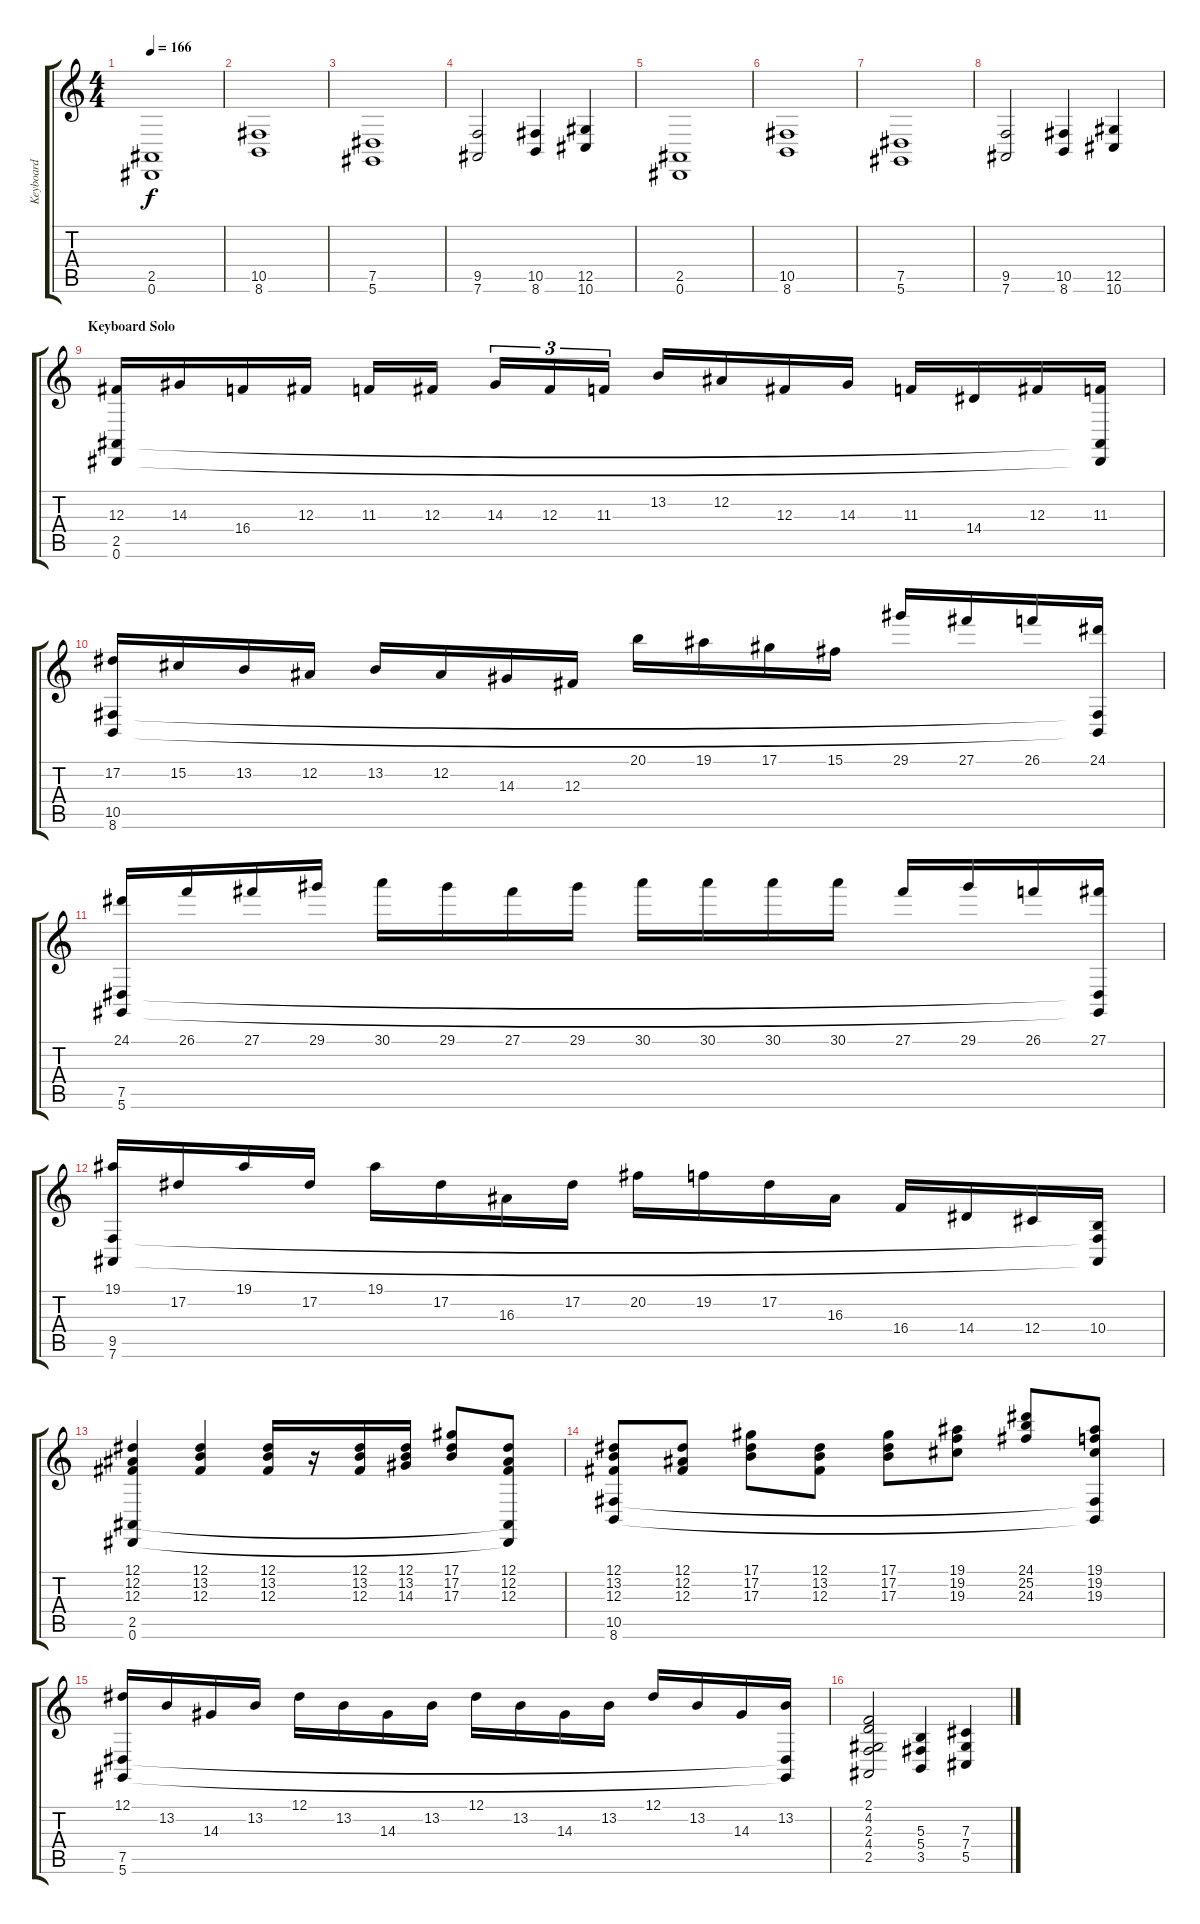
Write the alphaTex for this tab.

\track ("Keyboard" "Keyboard") {instrument choiraahs}
\staff {score tabs}
\tuning (Eb4 Bb3 Gb3 Db3 Ab2 Eb2) {hide}
\ts (4 4)
\tempo 166
\clef g2
\ks c
(2.5 0.6).1{dy f} |
(10.5 8.6).1 |
(7.5 5.6).1 |
(9.5 7.6).2 (10.5 8.6).4 (12.5 10.6).4 |
(2.5 0.6).1 |
(10.5 8.6).1 |
(7.5 5.6).1 |
(9.5 7.6).2 (10.5 8.6).4 (12.5 10.6).4 |
\section ("" "Keyboard Solo")
(12.3 2.5 0.6).16 14.3.16 16.4.16 12.3.16 11.3.16 12.3.16 14.3.16{tu (3 2)} 12.3.16{tu (3 2)} 11.3.16{tu (3 2)} 13.2.16 12.2.16 12.3.16 14.3.16 11.3.16 14.4.16 12.3.16 (11.3 2.5{t} 0.6{t}).16 |
(17.2 10.5 8.6).16 15.2.16 13.2.16 12.2.16 13.2.16 12.2.16 14.3.16 12.3.16 20.1.16 19.1.16 17.1.16 15.1.16 29.1.16 27.1.16 26.1.16 (24.1 10.5{t} 8.6{t}).16 |
(24.1 7.5 5.6).16 26.1.16 27.1.16 29.1.16 30.1.16 29.1.16 27.1.16 29.1.16 30.1.16 30.1.16 30.1.16 30.1.16 27.1.16 29.1.16 26.1.16 (27.1 7.5{t} 5.6{t}).16 |
(19.1 9.5 7.6).16 17.2.16 19.1.16 17.2.16 19.1.16 17.2.16 16.3.16 17.2.16 20.2.16 19.2.16 17.2.16 16.3.16 16.4.16 14.4.16 12.4.16 (10.4 9.5{t} 7.6{t}).16 |
(12.1 12.2 12.3 2.5 0.6).4 (12.1 13.2 12.3).4 (12.1 13.2 12.3).16 r.16 (12.1 13.2 12.3).16 (12.1 13.2 14.3).16 (17.1 17.2 17.3).8 (12.1 12.2 12.3 2.5{t} 0.6{t}).8 |
(12.1 13.2 12.3 10.5 8.6).8 (12.1 12.2 12.3).8 (17.1 17.2 17.3).8 (12.1 13.2 12.3).8 (17.1 17.2 17.3).8 (19.1 19.2 19.3).8 (24.1 25.2 24.3).8 (19.1 19.2 19.3 10.5{t} 8.6{t}).8 |
(12.1 7.5 5.6).16 13.2.16 14.3.16 13.2.16 12.1.16 13.2.16 14.3.16 13.2.16 12.1.16 13.2.16 14.3.16 13.2.16 12.1.16 13.2.16 14.3.16 (13.2 7.5{t} 5.6{t}).16 |
(2.1 4.2 2.3 4.4 2.5).2 (5.3 5.4 3.5).4 (7.3 7.4 5.5).4
